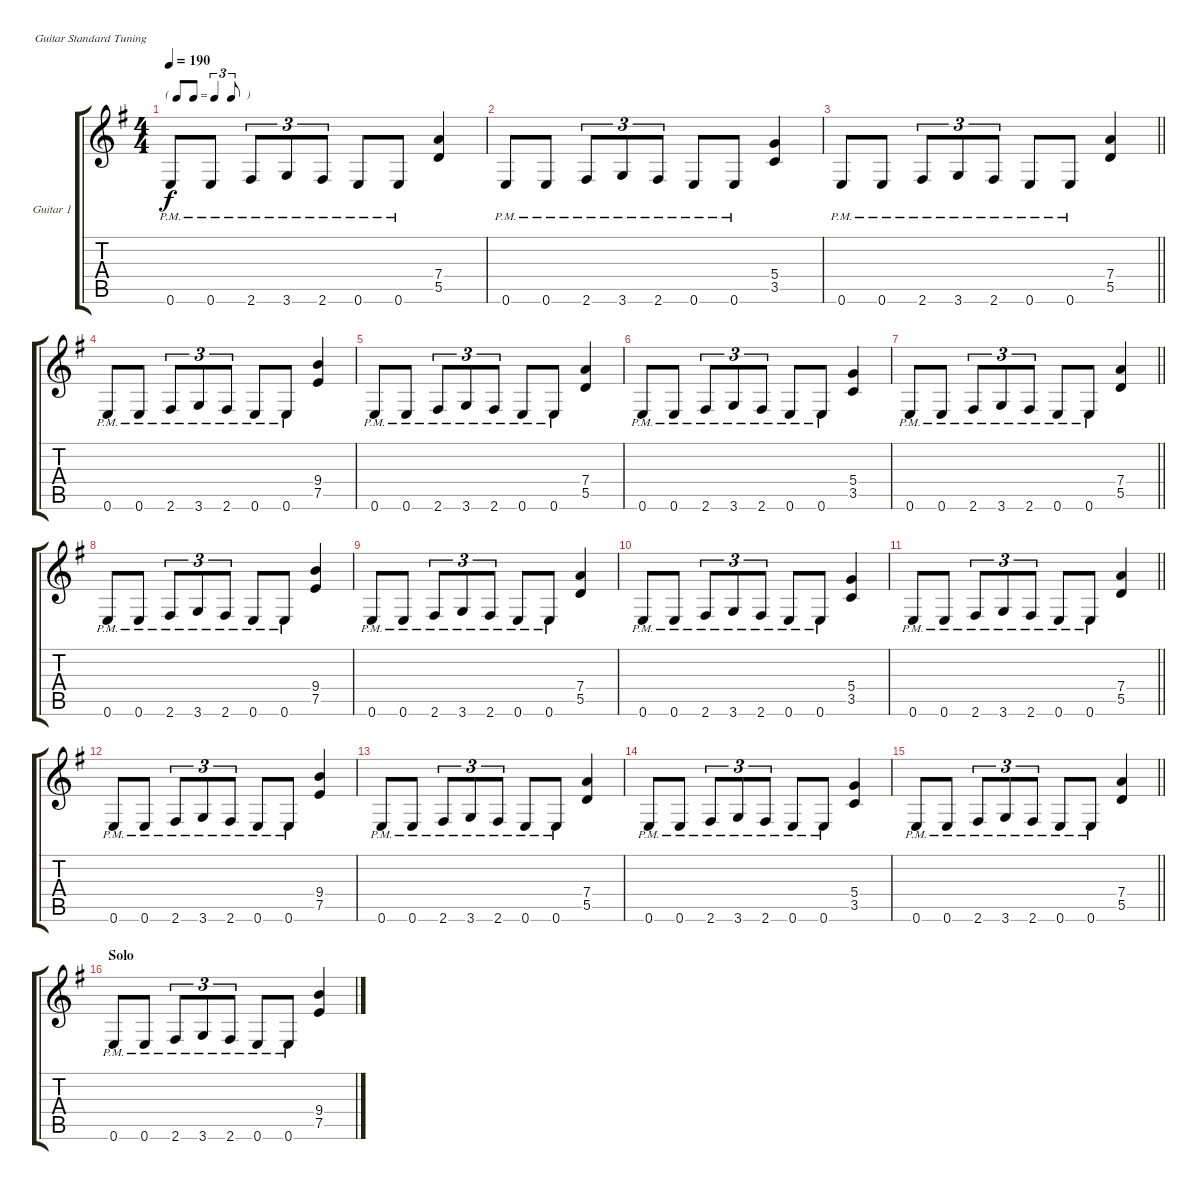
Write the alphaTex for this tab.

\bracketExtendMode groupsimilarinstruments
\firstSystemTrackNameOrientation horizontal
\otherSystemsTrackNameOrientation horizontal
\track ("Guitar 1" "Guitar 1") {instrument distortionguitar}
\staff {score tabs}
\tuning (E4 B3 G3 D3 A2 E2)
\ts (4 4)
\tf triplet8th
\tempo 190
\clef g2
\ks g
0.6{pm}.8{dy f} 0.6{pm}.8 2.6{pm}.8{tu (3 2)} 3.6{pm}.8{tu (3 2)} 2.6{pm}.8{tu (3 2)} 0.6{pm}.8 0.6{pm}.8 (7.4 5.5).4 |
0.6{pm}.8 0.6{pm}.8 2.6{pm}.8{tu (3 2)} 3.6{pm}.8{tu (3 2)} 2.6{pm}.8{tu (3 2)} 0.6{pm}.8 0.6{pm}.8 (5.4 3.5).4 |
\barLineRight lightlight
0.6{pm}.8 0.6{pm}.8 2.6{pm}.8{tu (3 2)} 3.6{pm}.8{tu (3 2)} 2.6{pm}.8{tu (3 2)} 0.6{pm}.8 0.6{pm}.8 (7.4 5.5).4 |
0.6{pm}.8 0.6{pm}.8 2.6{pm}.8{tu (3 2)} 3.6{pm}.8{tu (3 2)} 2.6{pm}.8{tu (3 2)} 0.6{pm}.8 0.6{pm}.8 (9.4 7.5).4 |
0.6{pm}.8 0.6{pm}.8 2.6{pm}.8{tu (3 2)} 3.6{pm}.8{tu (3 2)} 2.6{pm}.8{tu (3 2)} 0.6{pm}.8 0.6{pm}.8 (7.4 5.5).4 |
0.6{pm}.8 0.6{pm}.8 2.6{pm}.8{tu (3 2)} 3.6{pm}.8{tu (3 2)} 2.6{pm}.8{tu (3 2)} 0.6{pm}.8 0.6{pm}.8 (5.4 3.5).4 |
\barLineRight lightlight
0.6{pm}.8 0.6{pm}.8 2.6{pm}.8{tu (3 2)} 3.6{pm}.8{tu (3 2)} 2.6{pm}.8{tu (3 2)} 0.6{pm}.8 0.6{pm}.8 (7.4 5.5).4 |
0.6{pm}.8 0.6{pm}.8 2.6{pm}.8{tu (3 2)} 3.6{pm}.8{tu (3 2)} 2.6{pm}.8{tu (3 2)} 0.6{pm}.8 0.6{pm}.8 (9.4 7.5).4 |
0.6{pm}.8 0.6{pm}.8 2.6{pm}.8{tu (3 2)} 3.6{pm}.8{tu (3 2)} 2.6{pm}.8{tu (3 2)} 0.6{pm}.8 0.6{pm}.8 (7.4 5.5).4 |
0.6{pm}.8 0.6{pm}.8 2.6{pm}.8{tu (3 2)} 3.6{pm}.8{tu (3 2)} 2.6{pm}.8{tu (3 2)} 0.6{pm}.8 0.6{pm}.8 (5.4 3.5).4 |
\barLineRight lightlight
0.6{pm}.8 0.6{pm}.8 2.6{pm}.8{tu (3 2)} 3.6{pm}.8{tu (3 2)} 2.6{pm}.8{tu (3 2)} 0.6{pm}.8 0.6{pm}.8 (7.4 5.5).4 |
0.6{pm}.8 0.6{pm}.8 2.6{pm}.8{tu (3 2)} 3.6{pm}.8{tu (3 2)} 2.6{pm}.8{tu (3 2)} 0.6{pm}.8 0.6{pm}.8 (9.4 7.5).4 |
0.6{pm}.8 0.6{pm}.8 2.6{pm}.8{tu (3 2)} 3.6{pm}.8{tu (3 2)} 2.6{pm}.8{tu (3 2)} 0.6{pm}.8 0.6{pm}.8 (7.4 5.5).4 |
0.6{pm}.8 0.6{pm}.8 2.6{pm}.8{tu (3 2)} 3.6{pm}.8{tu (3 2)} 2.6{pm}.8{tu (3 2)} 0.6{pm}.8 0.6{pm}.8 (5.4 3.5).4 |
\barLineRight lightlight
0.6{pm}.8 0.6{pm}.8 2.6{pm}.8{tu (3 2)} 3.6{pm}.8{tu (3 2)} 2.6{pm}.8{tu (3 2)} 0.6{pm}.8 0.6{pm}.8 (7.4 5.5).4 |
\section ("" "Solo")
0.6{pm}.8 0.6{pm}.8 2.6{pm}.8{tu (3 2)} 3.6{pm}.8{tu (3 2)} 2.6{pm}.8{tu (3 2)} 0.6{pm}.8 0.6{pm}.8 (9.4 7.5).4
